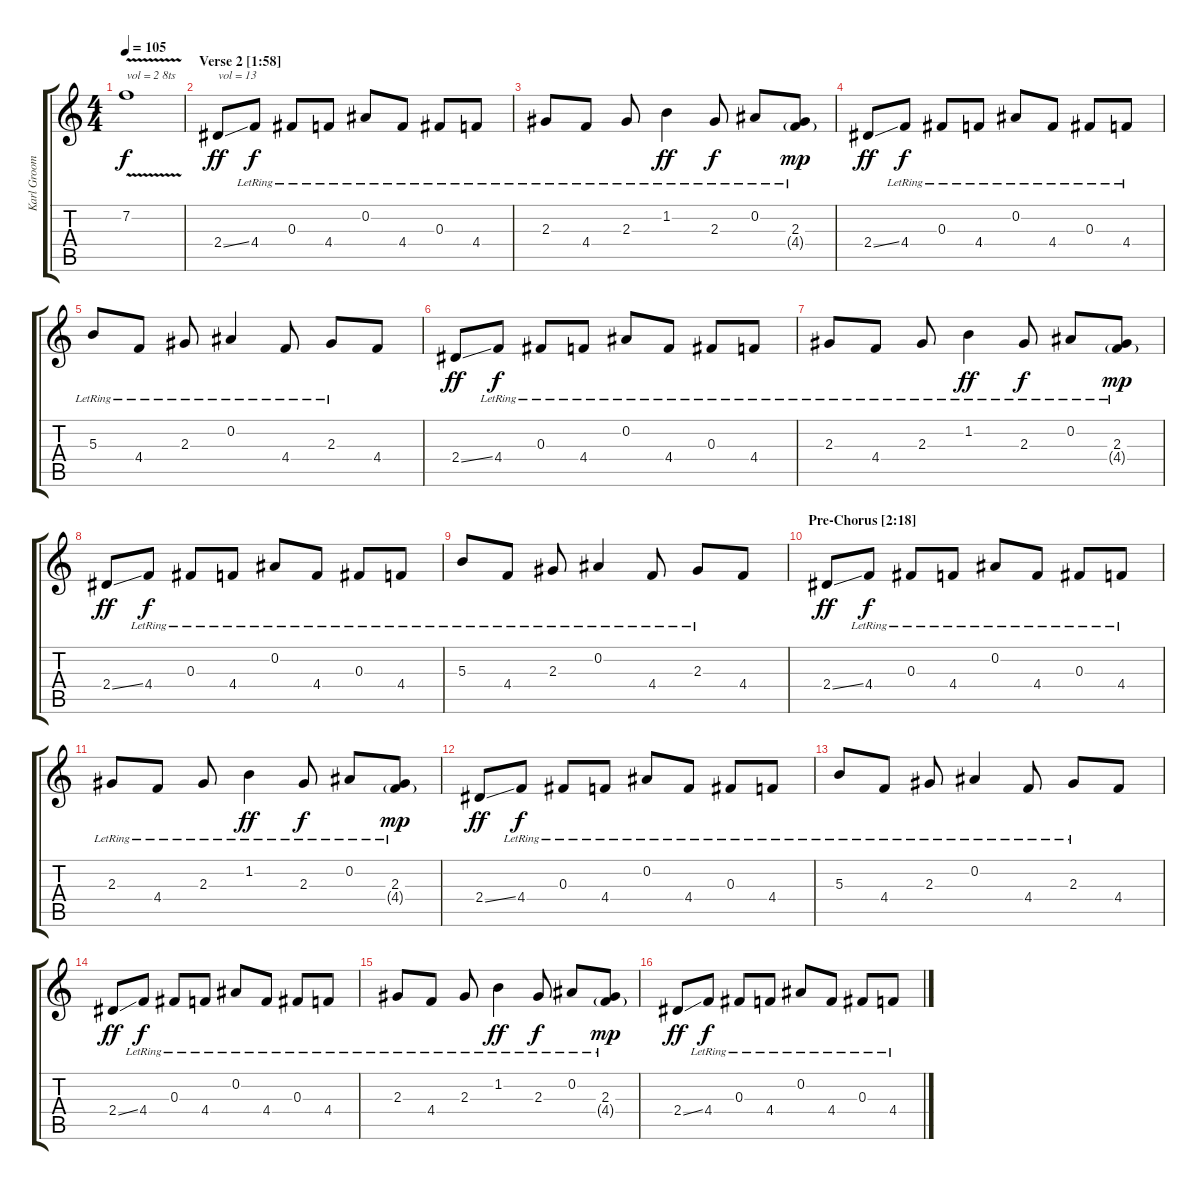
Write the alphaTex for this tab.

\track ("Karl Groom" "Karl Groom") {instrument acousticguitarsteel}
\staff {score tabs}
\tuning (Eb4 Bb3 Gb3 Db3 Ab2 Eb2) {hide}
\ts (4 4)
\tempo 105
\clef g2
\ks c
7.2{v}.1{txt "vol = 2 8ts" dy f volume 2} |
\section ("" "Verse 2 [1:58]")
2.4{ss}.8{txt "vol = 13" dy ff volume 13} 4.4{lr}.8{dy f} 0.3{lr}.8 4.4{lr}.8 0.2{lr}.8 4.4{lr}.8 0.3{lr}.8 4.4{lr}.8 |
2.3{lr}.8 4.4{lr}.8 2.3{lr}.8 1.2{lr}.4{dy ff} 2.3{lr}.8{dy f} 0.2{lr}.8 (2.3{lr} 4.4{g lr}).8{dy mp} |
2.4{ss}.8{dy ff} 4.4{lr}.8{dy f} 0.3{lr}.8 4.4{lr}.8 0.2{lr}.8 4.4{lr}.8 0.3{lr}.8 4.4{lr}.8 |
5.3{lr}.8 4.4{lr}.8 2.3{lr}.8 0.2{lr}.4 4.4{lr}.8 2.3{lr}.8 4.4.8 |
\section ("" "")
2.4{ss}.8{dy ff} 4.4{lr}.8{dy f} 0.3{lr}.8 4.4{lr}.8 0.2{lr}.8 4.4{lr}.8 0.3{lr}.8 4.4{lr}.8 |
2.3{lr}.8 4.4{lr}.8 2.3{lr}.8 1.2{lr}.4{dy ff} 2.3{lr}.8{dy f} 0.2{lr}.8 (2.3{lr} 4.4{g lr}).8{dy mp} |
2.4{ss}.8{dy ff} 4.4{lr}.8{dy f} 0.3{lr}.8 4.4{lr}.8 0.2{lr}.8 4.4{lr}.8 0.3{lr}.8 4.4{lr}.8 |
5.3{lr}.8 4.4{lr}.8 2.3{lr}.8 0.2{lr}.4 4.4{lr}.8 2.3{lr}.8 4.4.8 |
\section ("" "Pre-Chorus [2:18]")
2.4{ss}.8{dy ff} 4.4{lr}.8{dy f} 0.3{lr}.8 4.4{lr}.8 0.2{lr}.8 4.4{lr}.8 0.3{lr}.8 4.4{lr}.8 |
2.3{lr}.8 4.4{lr}.8 2.3{lr}.8 1.2{lr}.4{dy ff} 2.3{lr}.8{dy f} 0.2{lr}.8 (2.3{lr} 4.4{g lr}).8{dy mp} |
2.4{ss}.8{dy ff} 4.4{lr}.8{dy f} 0.3{lr}.8 4.4{lr}.8 0.2{lr}.8 4.4{lr}.8 0.3{lr}.8 4.4{lr}.8 |
5.3{lr}.8 4.4{lr}.8 2.3{lr}.8 0.2{lr}.4 4.4{lr}.8 2.3{lr}.8 4.4.8 |
2.4{ss}.8{dy ff} 4.4{lr}.8{dy f} 0.3{lr}.8 4.4{lr}.8 0.2{lr}.8 4.4{lr}.8 0.3{lr}.8 4.4{lr}.8 |
2.3{lr}.8 4.4{lr}.8 2.3{lr}.8 1.2{lr}.4{dy ff} 2.3{lr}.8{dy f} 0.2{lr}.8 (2.3{lr} 4.4{g lr}).8{dy mp} |
2.4{ss}.8{dy ff} 4.4{lr}.8{dy f} 0.3{lr}.8 4.4{lr}.8 0.2{lr}.8 4.4{lr}.8 0.3{lr}.8 4.4{lr}.8
